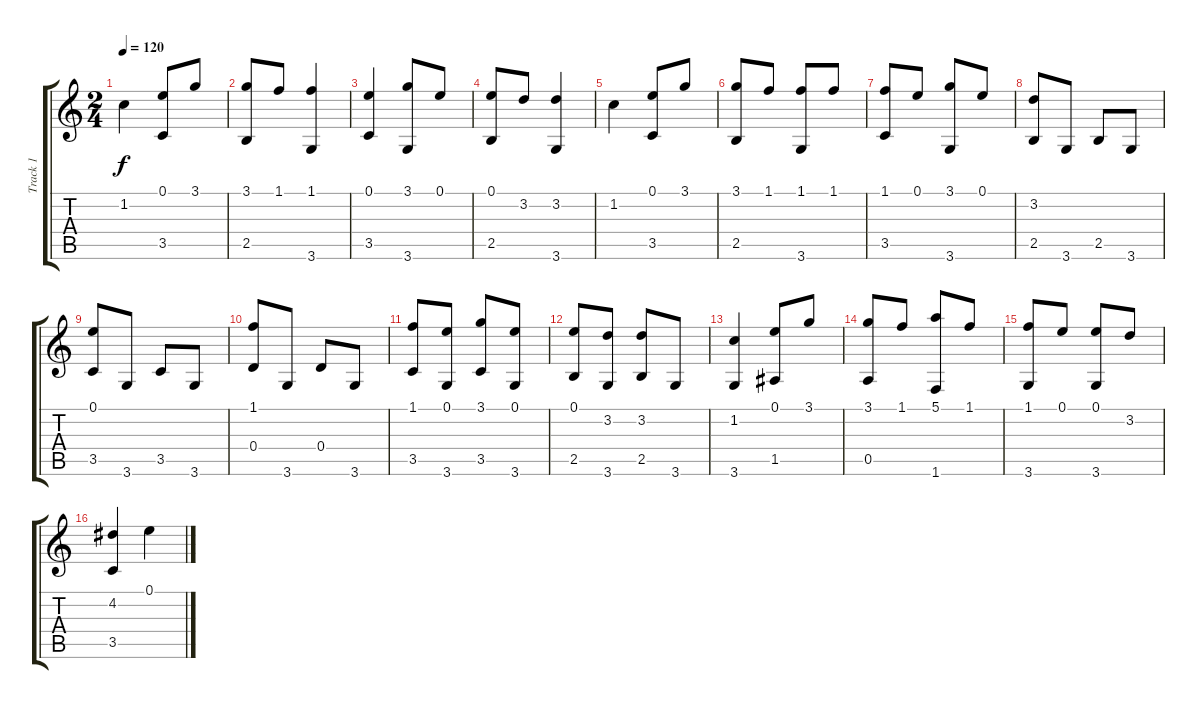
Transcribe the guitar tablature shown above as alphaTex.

\track ("Track 1" "Track 1") {instrument acousticguitarnylon}
\staff {score tabs}
\tuning (E4 B3 G3 D3 A2 E2) {hide}
\ts (2 4)
\tempo 120
\clef g2
\ks c
1.2.4{dy f instrument acousticguitarnylon} (0.1 3.5).8 3.1.8 |
(3.1 2.5).8 1.1.8 (1.1 3.6).4 |
(0.1 3.5).4 (3.1 3.6).8 0.1.8 |
(0.1 2.5).8 3.2.8 (3.2 3.6).4 |
1.2.4 (0.1 3.5).8 3.1.8 |
(3.1 2.5).8 1.1.8 (1.1 3.6).8 1.1.8 |
(1.1 3.5).8 0.1.8 (3.1 3.6).8 0.1.8 |
(3.2 2.5).8 3.6.8 2.5.8 3.6.8 |
(0.1 3.5).8 3.6.8 3.5.8 3.6.8 |
(1.1 0.4).8 3.6.8 0.4.8 3.6.8 |
(1.1 3.5).8 (0.1 3.6).8 (3.1 3.5).8 (0.1 3.6).8 |
(0.1 2.5).8 (3.2 3.6).8 (3.2 2.5).8 3.6.8 |
(1.2 3.6).4 (0.1 1.5).8 3.1.8 |
(3.1 0.5).8 1.1.8 (5.1 1.6).8 1.1.8 |
(1.1 3.6).8 0.1.8 (0.1 3.6).8 3.2.8 |
(4.2 3.5).4 0.1.4
